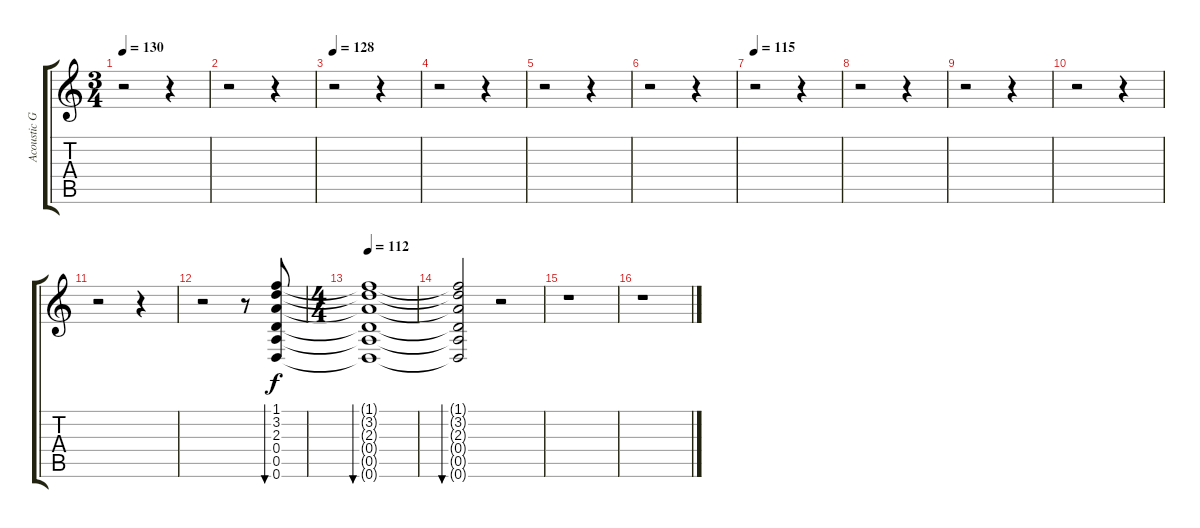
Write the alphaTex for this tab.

\track ("Acoustic Guitar 2" "Acoustic G") {instrument acousticguitarsteel}
\staff {score tabs}
\tuning (E4 B3 G3 D3 A2 D2) {hide}
\ts (3 4)
\tempo 130
\clef g2
\ks c
r.2{dy f} r.4 |
r.2 r.4 |
\tempo 128
r.2 r.4 |
r.2 r.4 |
r.2 r.4 |
r.2 r.4 |
\tempo 115
r.2 r.4 |
r.2 r.4 |
r.2 r.4 |
r.2 r.4 |
r.2 r.4 |
r.2 r.8 (1.1 3.2 2.3 0.4 0.5 0.6).8{bu 480} |
\ts (4 4)
\tempo 112
(1.1{t} 3.2{t} 2.3{t} 0.4{t} 0.5{t} 0.6{t}).1{bu 480} |
(1.1{t} 3.2{t} 2.3{t} 0.4{t} 0.5{t} 0.6{t}).2{bu 240} r.2 |
r.1 |
r.1
